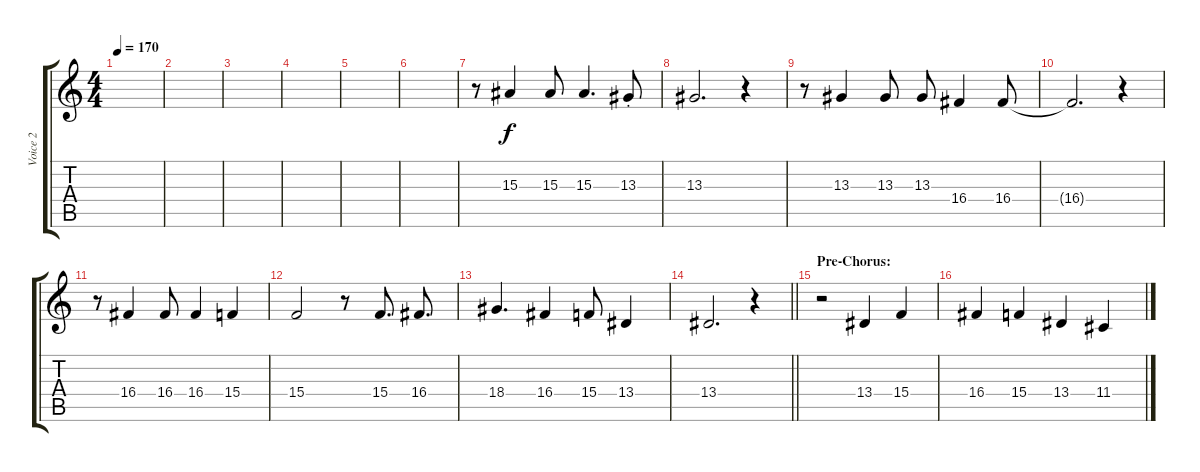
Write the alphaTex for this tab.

\track ("Voice 2" "Voice 2") {instrument viola}
\staff {score tabs}
\tuning (E4 B3 G3 D3 A2 E2) {hide}
\ts (4 4)
\tempo 170
\clef g2
\ks c
|
|
|
|
|
|
r.8 15.3.4 15.3.8 15.3.4{d} 13.3{st}.8 |
13.3.2{d} r.4 |
r.8 13.3.4 13.3.8 13.3.8 16.4.4 16.4.8 |
16.4{t}.2{d} r.4 |
r.8 16.4.4 16.4.8 16.4.4 15.4.4 |
15.4.2 r.8 15.4.8{d} 16.4.8{d} |
18.4.4{d} 16.4.4 15.4.8 13.4.4 |
\barLineRight lightlight
13.4.2{d} r.4 |
\section ("" "Pre-Chorus:")
r.2 13.4.4 15.4.4 |
16.4.4 15.4.4 13.4.4 11.4.4
